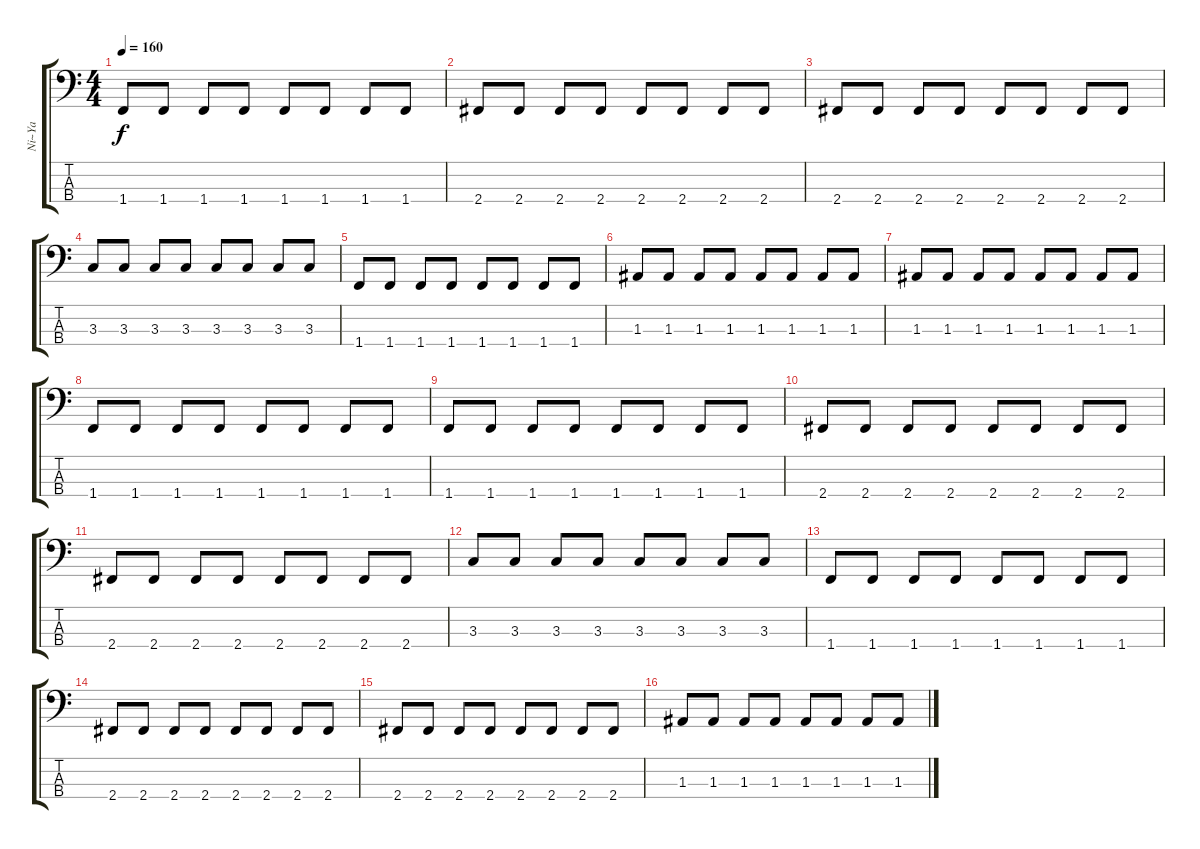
\track ("Ni~Ya" "Ni~Ya") {instrument electricbassfinger}
\staff {score tabs}
\tuning (G2 D2 A1 E1) {hide}
\ts (4 4)
\tempo 160
\clef f4
\ks c
1.4.8{dy f} 1.4.8 1.4.8 1.4.8 1.4.8 1.4.8 1.4.8 1.4.8 |
2.4.8 2.4.8 2.4.8 2.4.8 2.4.8 2.4.8 2.4.8 2.4.8 |
2.4.8 2.4.8 2.4.8 2.4.8 2.4.8 2.4.8 2.4.8 2.4.8 |
3.3.8 3.3.8 3.3.8 3.3.8 3.3.8 3.3.8 3.3.8 3.3.8 |
1.4.8 1.4.8 1.4.8 1.4.8 1.4.8 1.4.8 1.4.8 1.4.8 |
1.3.8 1.3.8 1.3.8 1.3.8 1.3.8 1.3.8 1.3.8 1.3.8 |
1.3.8 1.3.8 1.3.8 1.3.8 1.3.8 1.3.8 1.3.8 1.3.8 |
1.4.8 1.4.8 1.4.8 1.4.8 1.4.8 1.4.8 1.4.8 1.4.8 |
1.4.8 1.4.8 1.4.8 1.4.8 1.4.8 1.4.8 1.4.8 1.4.8 |
2.4.8 2.4.8 2.4.8 2.4.8 2.4.8 2.4.8 2.4.8 2.4.8 |
2.4.8 2.4.8 2.4.8 2.4.8 2.4.8 2.4.8 2.4.8 2.4.8 |
3.3.8 3.3.8 3.3.8 3.3.8 3.3.8 3.3.8 3.3.8 3.3.8 |
1.4.8 1.4.8 1.4.8 1.4.8 1.4.8 1.4.8 1.4.8 1.4.8 |
2.4.8 2.4.8 2.4.8 2.4.8 2.4.8 2.4.8 2.4.8 2.4.8 |
2.4.8 2.4.8 2.4.8 2.4.8 2.4.8 2.4.8 2.4.8 2.4.8 |
1.3.8 1.3.8 1.3.8 1.3.8 1.3.8 1.3.8 1.3.8 1.3.8
